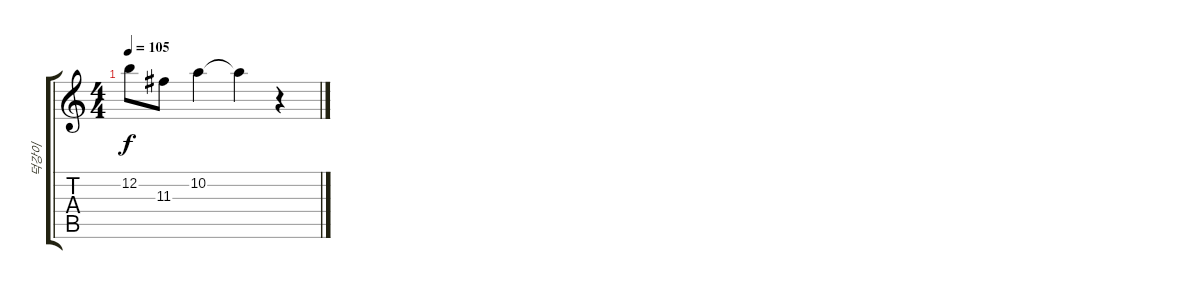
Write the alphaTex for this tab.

\track ("덕강이" "덕강이") {instrument acousticguitarsteel}
\staff {score tabs}
\tuning (E4 B3 G3 D3 A2 E2) {hide}
\ts (4 4)
\tempo 105
\clef g2
\ks c
12.2{t}.8{dy f} 11.3.8 10.2.4 10.2{t}.4 r.4
